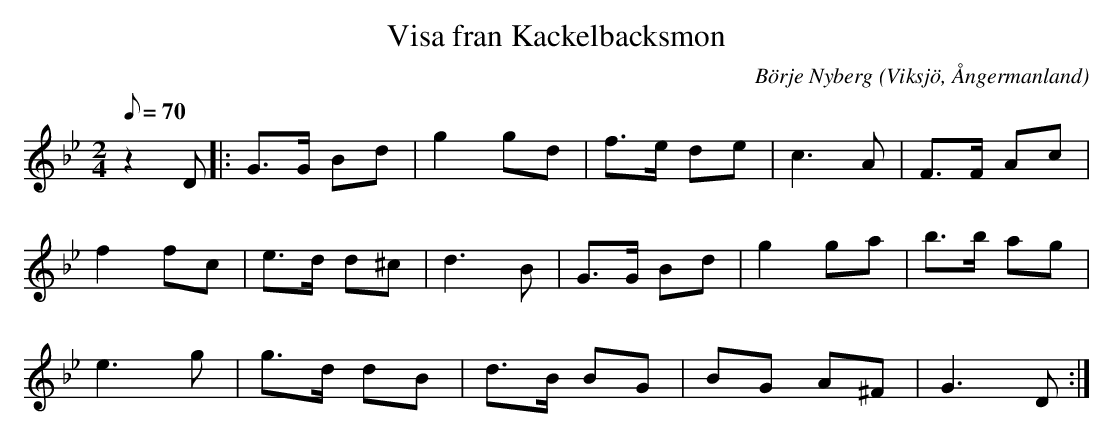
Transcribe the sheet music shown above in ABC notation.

X:1
T:Visa fran Kackelbacksmon
C:Börje Nyberg
O:Viksjö, Ångermanland
M:2/4
L:1/8
Q:70
K:Gm
z2 D|: G>G Bd | g2 gd | f>e de | c2>A2 | F>F Ac |
f2 fc | e>d d^c | d2>B2 | G>G Bd |g2 ga | b>b ag |
e2> g2 | g>d dB |d>B BG |BG A^F | 1 G2> D2 :|
